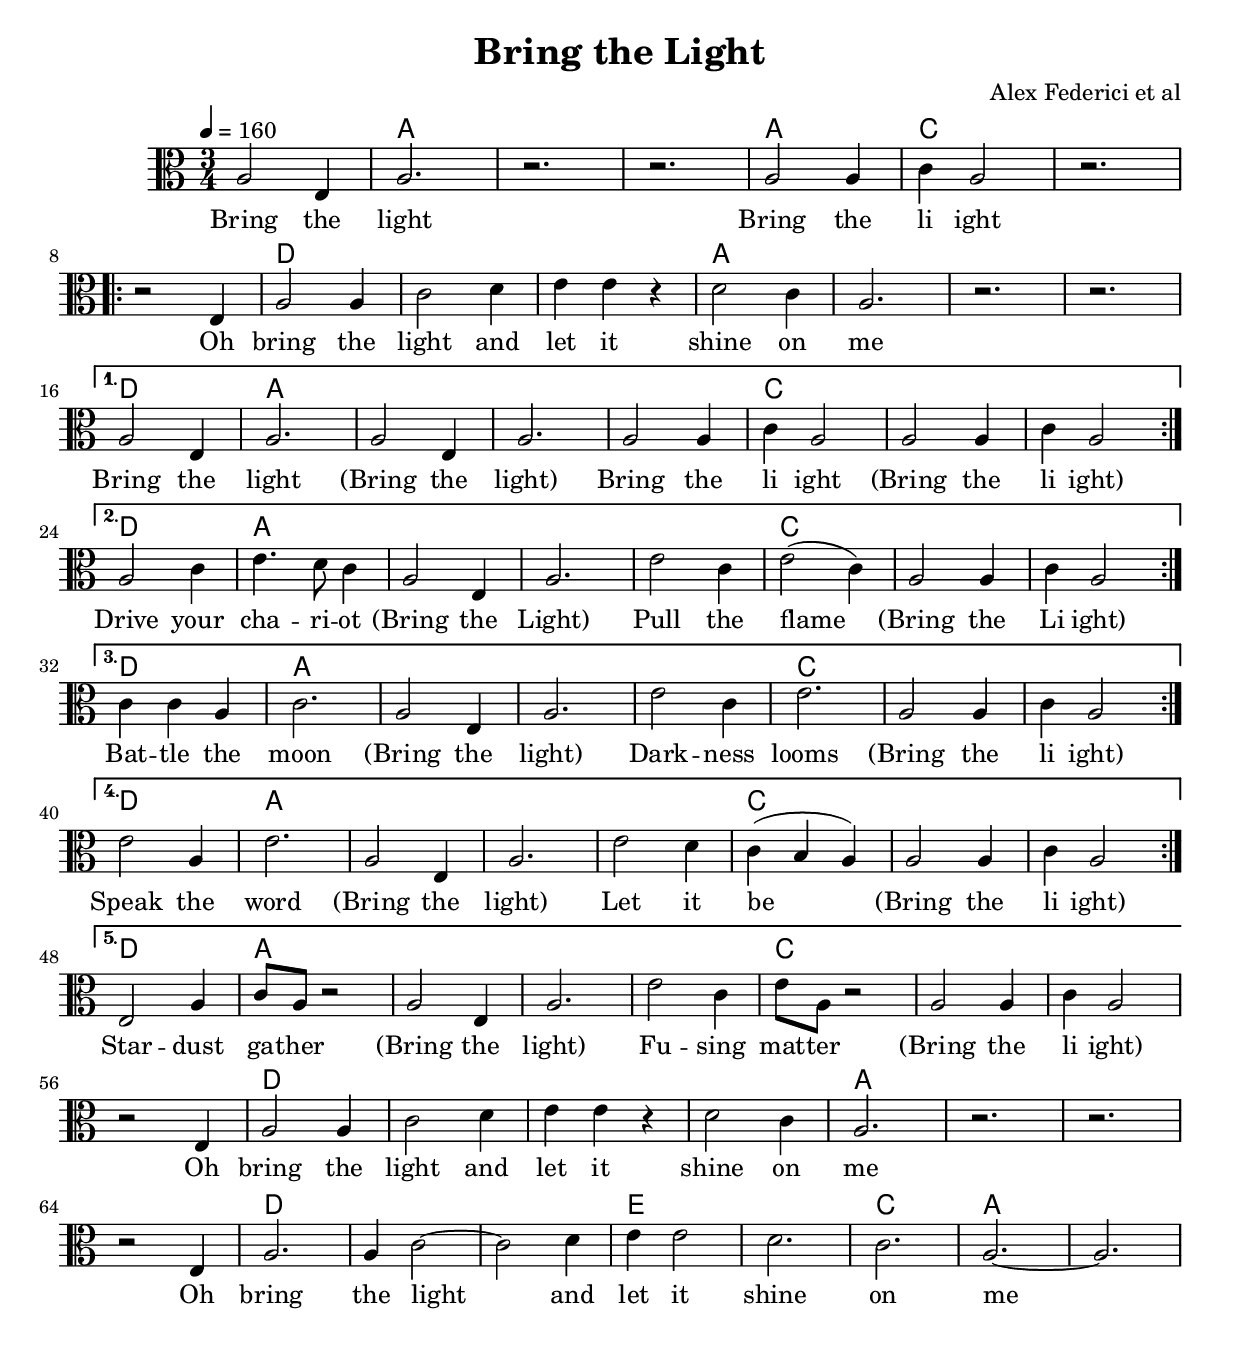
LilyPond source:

\version "2.18.2"

\header {
  title = "Bring the Light"
  composer = "Alex Federici et al"
}

words = \lyricmode {
  Bring the light 
  Bring the li ight

  Oh bring the light and let it shine on me 

    Bring the light (Bring the light)
    Bring the li ight (Bring the li ight)

    Drive your cha -- ri -- ot (Bring the Light) 
    Pull the flame (Bring the Li ight) 

    Bat -- tle the moon (Bring the light) 
    Dark -- ness looms (Bring the li ight) 

    Speak the word (Bring the light) 
    Let it be (Bring the li ight) 

    Star -- dust ga -- ther (Bring the light) 
    Fu -- sing mat -- ter (Bring the li ight) 

  Oh bring the light and let it shine on me 

  Oh bring the light and let it shine on me 
}

melody = \relative c' {
  \time 3/4
  \clef alto
  a2 e4 a2. r r
  a2 a4 c a2 r2. \break

  \repeat volta 5 {
  r2 e4 a2 a4 c2 d4 e e r d2 c4 a2. r r \break
  }
  \alternative { {
    a2 e4 a2.   a2 e4 a2.
    a2 a4 c a2   a2 a4 c a2 \break
  } {
    a2 c4 e4. d8 c4    a2 e4 a2.
    e'2 c4 e2( c4)   a2 a4 c a2 \break
  } {
    c4 c a c2.    a2 e4 a2.
    e'2 c4 e2.   a,2 a4 c a2 \break
  } {
    e'2 a,4 e'2.    a,2 e4 a2.
    e'2 d4 c( b a)   a2 a4 c a2 \break
  } {
    e2 a4 c8 a r2    a2 e4 a2.
    e'2 c4 e8 a,8 r2    a2 a4 c a2 \break
  } }
  r2 e4 a2 a4 c2 d4 e e r d2 c4 a2. r r \break
  r2 e4 a2. a4 c2~c d4 e e2 d2. c2. a2. ~ a
}

harmony = {
  \chordmode {
    s2. a s s 
    a c s
    \repeat volta 5 {
      s d s s a s s s
    } \alternative {{
      d a s s 
      s c s s
    } {
      d a s s 
      s c s s
    } {
      d a s s 
      s c s s
    } {
      d a s s 
      s c s s
    } {
      d a s s 
      s c s s
    } }
    s d s s s a s s
    s d s s e s c a s
  }
}

\score {
  
  <<
    \new ChordNames {
      \set midiMaximumVolume = #0.5
      \set midiInstrument = #"acoustic guitar (nylon)"
      \harmony
    }
    \new Voice = "one" {
      \tempo 4 = 160
      \set Staff.midiInstrument=#"voice oohs"
      \melody
    }
    \new Lyrics = "va" \lyricsto "one" {
      \words
    }
  >>
  \layout {}
}
